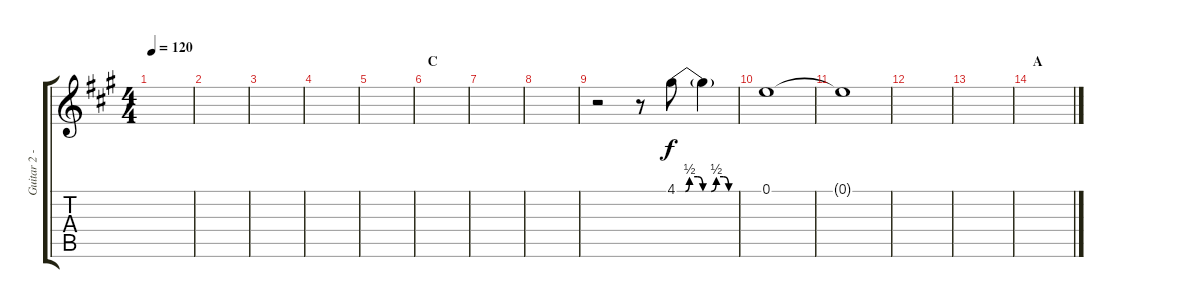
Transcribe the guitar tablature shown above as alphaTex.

\track ("Guitar 2 - John F" "Guitar 2 -") {instrument distortionguitar}
\staff {score tabs}
\tuning (E4 B3 G3 D3 A2 E2) {hide}
\ts (4 4)
\tempo 120
\clef g2
\ks f#minor
|
|
|
|
|
\section ("" "C")
|
|
|
r.2{balance 0} r.8 4.1{be (custom 0 0 8 0 12 2 20 2 25 0 33 0 38 2 45 2 50 0 60 0)}.8 4.1{t}.4 |
0.1.1{volume 0} |
0.1{t}.1{balance 8} |
|
|
\section ("" "A")
